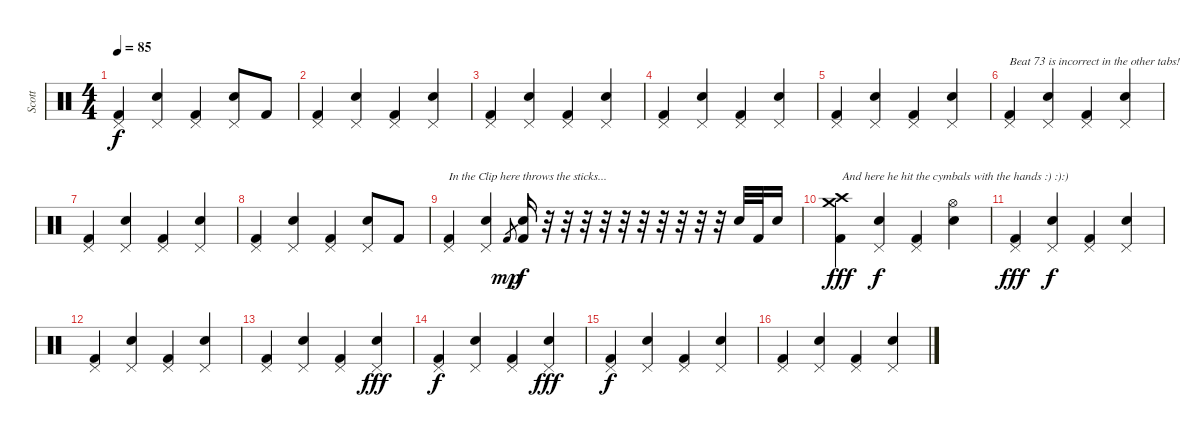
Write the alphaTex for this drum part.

\track ("Scott" "Scott") {instrument percussion}
\staff {score}
\articulation defaults
\ts (4 4)
\tempo 85
\clef neutral
\ks c
("Pedal Hi-Hat (hit)" "Kick (hit) 2").4{dy f} ("Pedal Hi-Hat (hit)" "Snare (hit) 2").4 ("Pedal Hi-Hat (hit)" "Kick (hit) 2").4 ("Pedal Hi-Hat (hit)" "Snare (hit) 2").8 "Kick (hit) 2".8 |
("Pedal Hi-Hat (hit)" "Kick (hit) 2").4 ("Pedal Hi-Hat (hit)" "Snare (hit) 2").4 ("Pedal Hi-Hat (hit)" "Kick (hit) 2").4 ("Pedal Hi-Hat (hit)" "Snare (hit) 2").4 |
("Pedal Hi-Hat (hit)" "Kick (hit) 2").4 ("Pedal Hi-Hat (hit)" "Snare (hit) 2").4 ("Pedal Hi-Hat (hit)" "Kick (hit) 2").4 ("Pedal Hi-Hat (hit)" "Snare (hit) 2").4 |
("Pedal Hi-Hat (hit)" "Kick (hit) 2").4 ("Pedal Hi-Hat (hit)" "Snare (hit) 2").4 ("Pedal Hi-Hat (hit)" "Kick (hit) 2").4 ("Pedal Hi-Hat (hit)" "Snare (hit) 2").4 |
("Pedal Hi-Hat (hit)" "Kick (hit) 2").4 ("Pedal Hi-Hat (hit)" "Snare (hit) 2").4 ("Pedal Hi-Hat (hit)" "Kick (hit) 2").4 ("Pedal Hi-Hat (hit)" "Snare (hit) 2").4 |
("Pedal Hi-Hat (hit)" "Kick (hit) 2").4{txt "Beat 73 is incorrect in the other tabs!"} ("Pedal Hi-Hat (hit)" "Snare (hit) 2").4 ("Pedal Hi-Hat (hit)" "Kick (hit) 2").4 ("Pedal Hi-Hat (hit)" "Snare (hit) 2").4 |
("Pedal Hi-Hat (hit)" "Kick (hit) 2").4 ("Pedal Hi-Hat (hit)" "Snare (hit) 2").4 ("Pedal Hi-Hat (hit)" "Kick (hit) 2").4 ("Pedal Hi-Hat (hit)" "Snare (hit) 2").4 |
("Pedal Hi-Hat (hit)" "Kick (hit) 2").4 ("Pedal Hi-Hat (hit)" "Snare (hit) 2").4 ("Pedal Hi-Hat (hit)" "Kick (hit) 2").4 ("Pedal Hi-Hat (hit)" "Snare (hit) 2").8 "Kick (hit) 2".8 |
("Pedal Hi-Hat (hit)" "Kick (hit) 2").4{txt "In the Clip here throws the sticks..."} ("Pedal Hi-Hat (hit)" "Snare (hit) 2").4 "Kick (hit) 2".8{gr dy mp} ("Snare (hit) 2" "Kick (hit) 2").16{dy f} r.32 r.32 r.32 r.32 r.32 r.32 r.32 r.32 r.32 r.32 "Snare (hit) 2".32 "Kick (hit) 2".32 "Snare (hit) 2".16 |
("Crash high (hit)" "Crash medium (hit)" "Kick (hit) 2").4{txt "And here he hit the cymbals with the hands :) :):)" dy fff} ("Pedal Hi-Hat (hit)" "Snare (hit) 2").4{dy f} ("Pedal Hi-Hat (hit)" "Kick (hit) 2").4 ("Hi-Hat (open)" "Snare (hit) 2").4 |
("Pedal Hi-Hat (hit)" "Kick (hit) 2").4{dy fff} ("Pedal Hi-Hat (hit)" "Snare (hit) 2").4{dy f} ("Pedal Hi-Hat (hit)" "Kick (hit) 2").4 ("Pedal Hi-Hat (hit)" "Snare (hit) 2").4 |
("Pedal Hi-Hat (hit)" "Kick (hit) 2").4 ("Pedal Hi-Hat (hit)" "Snare (hit) 2").4 ("Pedal Hi-Hat (hit)" "Kick (hit) 2").4 ("Pedal Hi-Hat (hit)" "Snare (hit) 2").4 |
("Pedal Hi-Hat (hit)" "Kick (hit) 2").4 ("Pedal Hi-Hat (hit)" "Snare (hit) 2").4 ("Pedal Hi-Hat (hit)" "Kick (hit) 2").4 ("Pedal Hi-Hat (hit)" "Snare (hit) 2").4{dy fff} |
("Pedal Hi-Hat (hit)" "Kick (hit) 2").4{dy f} ("Pedal Hi-Hat (hit)" "Snare (hit) 2").4 ("Pedal Hi-Hat (hit)" "Kick (hit) 2").4 ("Pedal Hi-Hat (hit)" "Snare (hit) 2").4{dy fff} |
("Pedal Hi-Hat (hit)" "Kick (hit) 2").4{dy f} ("Pedal Hi-Hat (hit)" "Snare (hit) 2").4 ("Pedal Hi-Hat (hit)" "Kick (hit) 2").4 ("Pedal Hi-Hat (hit)" "Snare (hit) 2").4 |
("Pedal Hi-Hat (hit)" "Kick (hit) 2").4 ("Pedal Hi-Hat (hit)" "Snare (hit) 2").4 ("Pedal Hi-Hat (hit)" "Kick (hit) 2").4 ("Pedal Hi-Hat (hit)" "Snare (hit) 2").4
